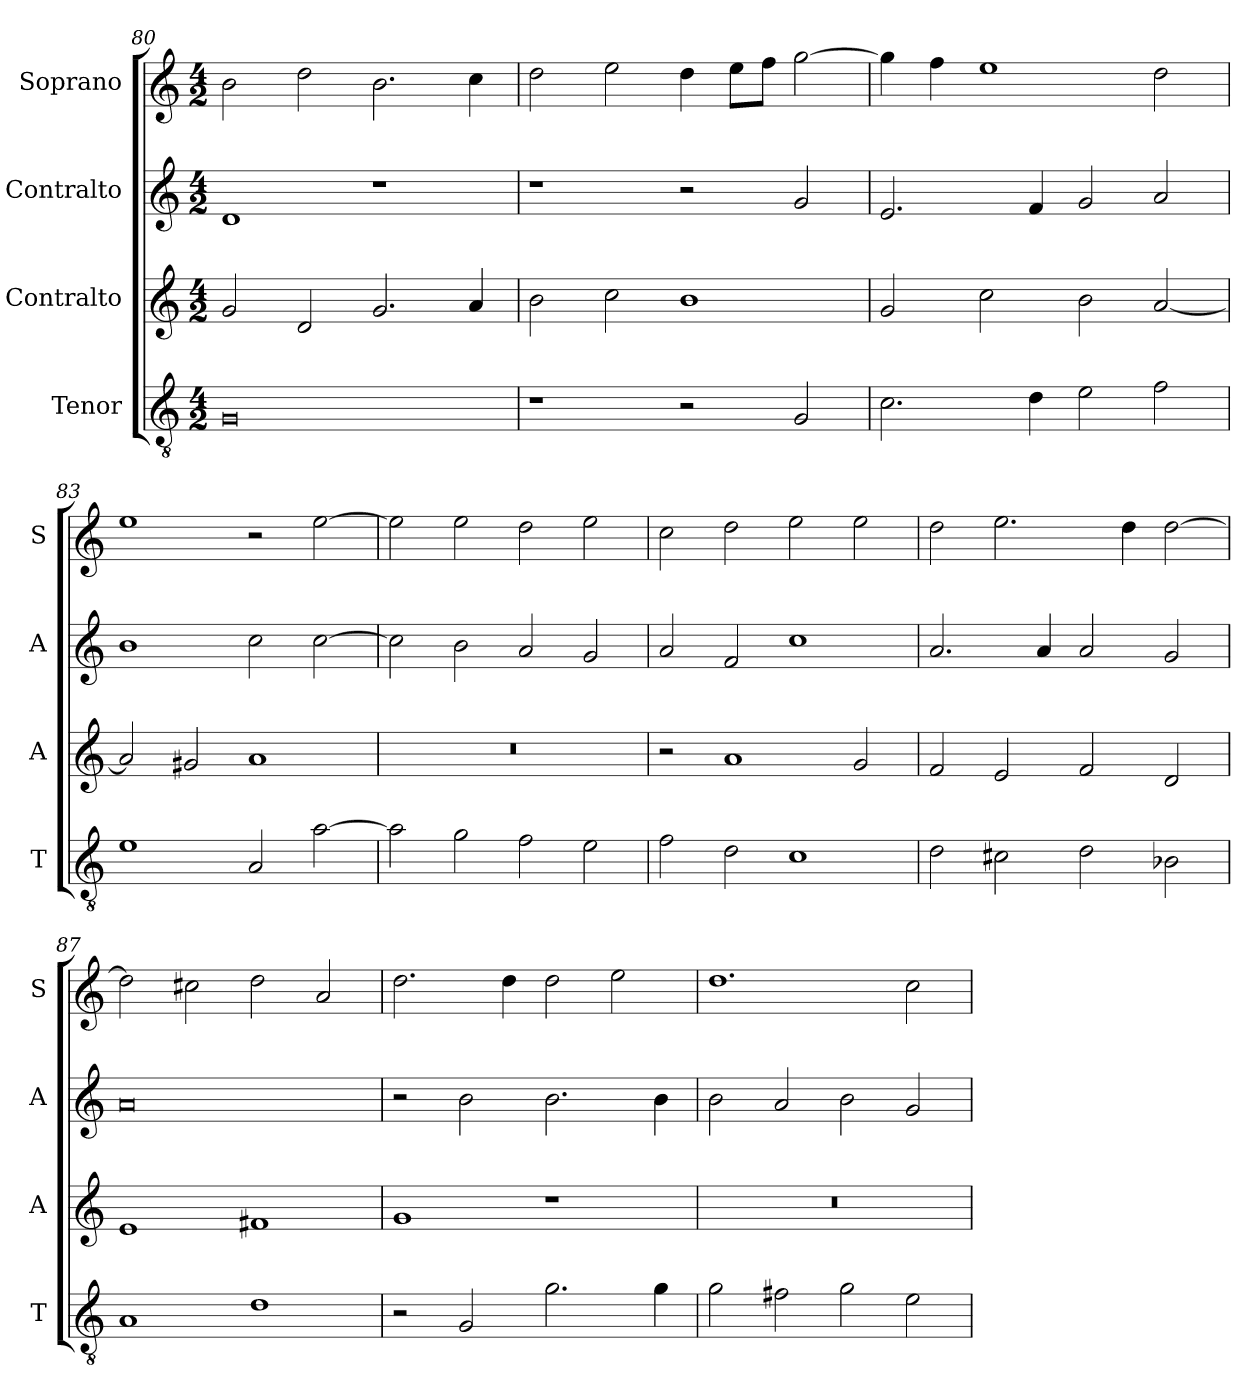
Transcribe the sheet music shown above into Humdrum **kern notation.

**kern	**kern	**kern	**kern
*part4	*part3	*part2	*part1
*staff4	*staff3	*staff2	*staff1
*I"Tenor	*I"Contralto	*I"Contralto	*I"Soprano
*I'T	*I'A	*I'A	*I'S
*clefGv2	*clefG2	*clefG2	*clefG2
*k[]	*k[]	*k[]	*k[]
*G:mix	*G:mix	*G:mix	*G:mix
*M4/2	*M4/2	*M4/2	*M4/2
=80	=80	=80	=80
0G	2g	1d	2b
.	2d	.	2dd
.	2.g	1r	2.b
.	4a	.	4cc
=81	=81	=81	=81
1r	2b	1r	2dd
.	2cc	.	2ee
2r	1b	2r	4dd
.	.	.	8ee\L
.	.	.	8ff\J
2G	.	2g	[2gg
=82	=82	=82	=82
2.c	2g	2.e	4gg]
.	.	.	4ff
.	2cc	.	1ee
4d	.	4f	.
2e	2b	2g	.
2f	[2a	2a	2dd
=83	=83	=83	=83
1e	2a]	1b	1ee
.	2g#X	.	.
2A	1a	2cc	2r
[2a	.	[2cc	[2ee
=84	=84	=84	=84
2a]	0r	2cc]	2ee]
2g	.	2b	2ee
2f	.	2a	2dd
2e	.	2g	2ee
=85	=85	=85	=85
2f	2r	2a	2cc
2d	1a	2f	2dd
1c	.	1cc	2ee
.	2g	.	2ee
=86	=86	=86	=86
2d	2f	2.a	2dd
2c#X	2e	.	2.ee
.	.	4a	.
2d	2f	2a	.
.	.	.	4dd
2B-X	2d	2g	[2dd
=87	=87	=87	=87
1A	1e	0a	2dd]
.	.	.	2cc#X
1d	1f#X	.	2dd
.	.	.	2a
=88	=88	=88	=88
2r	1g	2r	2.dd
2G	.	2b	.
.	.	.	4dd
2.g	1r	2.b	2dd
.	.	.	2ee
4g	.	4b	.
=89	=89	=89	=89
2g	0r	2b	1.dd
2f#X	.	2a	.
2g	.	2b	.
2e	.	2g	2cc
=	=	=	=
*-	*-	*-	*-
